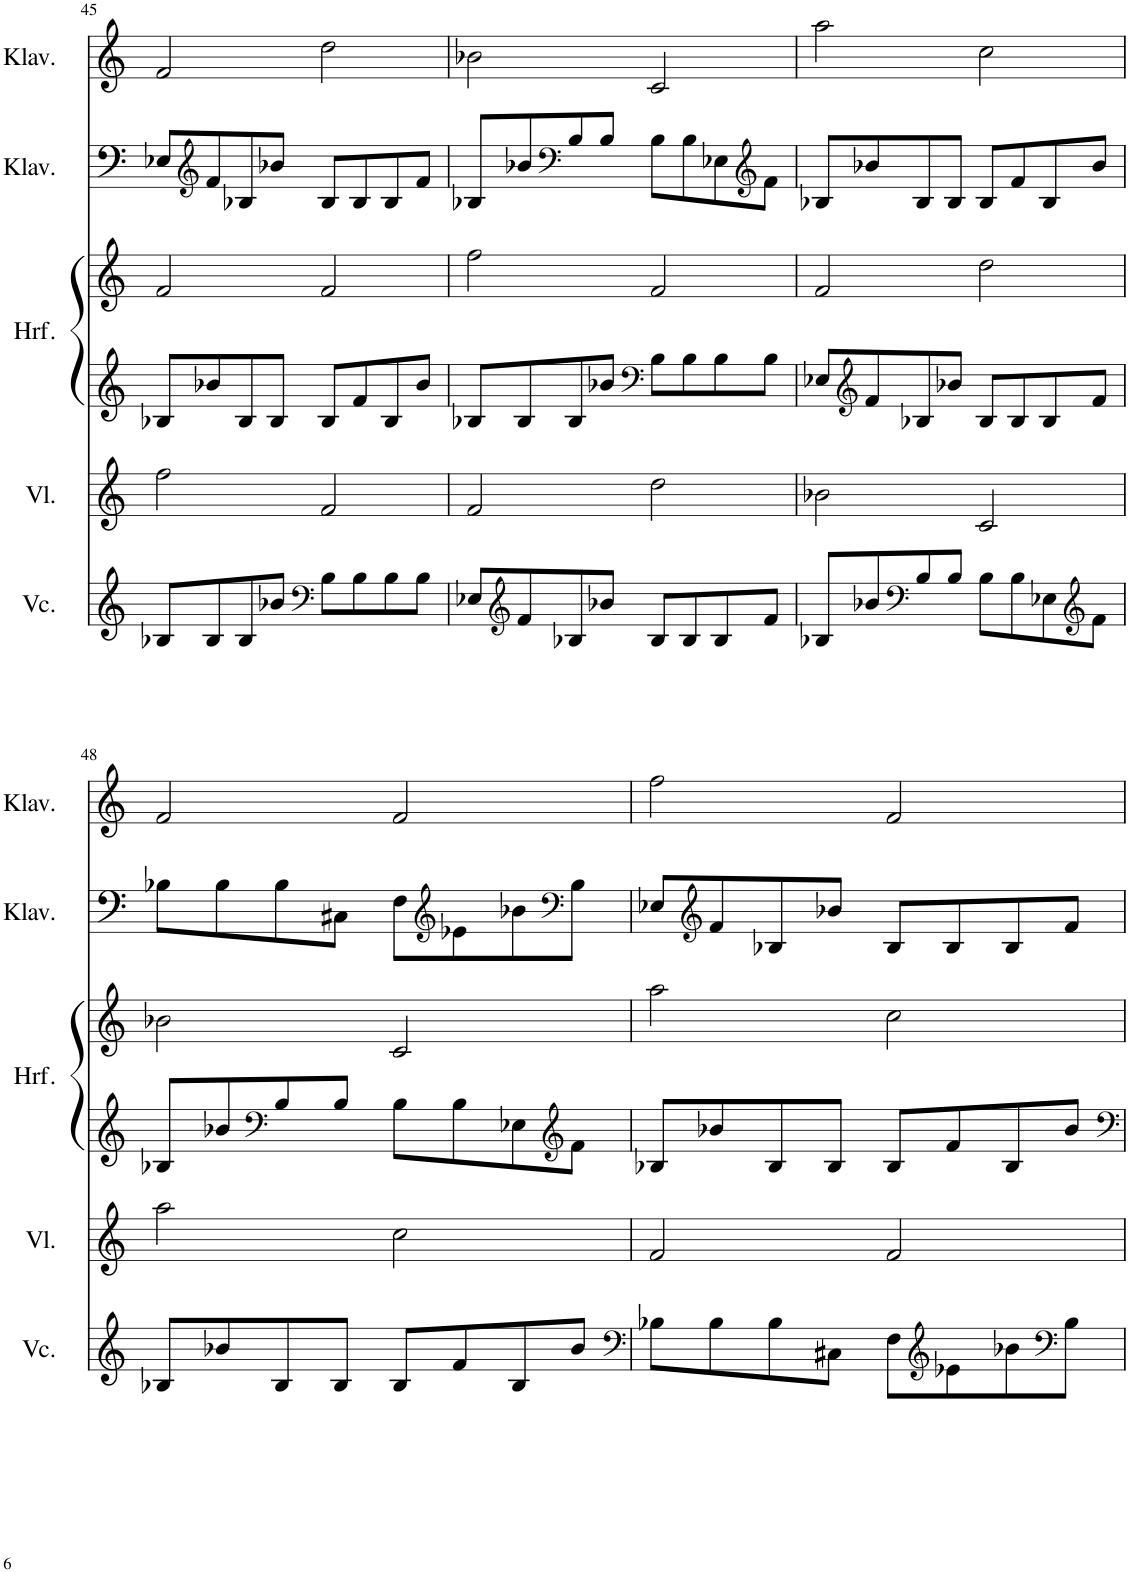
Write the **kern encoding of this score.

**kern	**kern	**kern	**kern	**kern	**kern
*part5	*part4	*part3	*part3	*part2	*part1
*staff6	*staff5	*staff4	*staff3	*staff2	*staff1
*I"Violoncello	*I"Violine	*I"Harfe	*	*I"Klavier	*I"Klavier
*I'Vc.	*I'Vl.	*I'Hrf.	*	*I'Klav.	*I'Klav.
!!LO:PB:g=z
*clefG2	*clefG2	*clefG2	*clefG2	*clefF4	*clefG2
*k[]	*k[]	*k[]	*k[]	*k[]	*k[]
*M4/4	*M4/4	*M4/4	*M4/4	*M4/4	*M4/4
=45	=45	=45	=45	=45	=45
8B-X/L	2ff\	8B-X/L	2f/	8E-X/L	2f/
*	*	*	*	*clefG2	*
8B-/	.	8b-X/	.	8f/	.
8B-/	.	8B-/	.	8B-X/	.
8b-X/J	.	8B-/J	.	8b-X/J	.
*clefF4	*	*	*	*	*
8B-\L	2f/	8B-/L	2f/	8B-/L	2dd\
8B-\	.	8f/	.	8B-/	.
8B-\	.	8B-/	.	8B-/	.
8B-\J	.	8b-/J	.	8f/J	.
=46	=46	=46	=46	=46	=46
8E-X/L	2f/	8B-X/L	2ff\	8B-X/L	2b-X\
*clefG2	*	*	*	*	*
8f/	.	8B-/	.	8b-X/	.
*	*	*	*	*clefF4	*
8B-X/	.	8B-/	.	8B-/	.
8b-X/J	.	8b-X/J	.	8B-/J	.
*	*	*clefF4	*	*	*
8B-/L	2dd\	8B-\L	2f/	8B-\L	2c/
8B-/	.	8B-\	.	8B-\	.
8B-/	.	8B-\	.	8E-X\	.
*	*	*	*	*clefG2	*
8f/J	.	8B-\J	.	8f\J	.
=47	=47	=47	=47	=47	=47
8B-X/L	2b-X\	8E-X/L	2f/	8B-X/L	2aa\
*	*	*clefG2	*	*	*
8b-X/	.	8f/	.	8b-X/	.
*clefF4	*	*	*	*	*
8B-/	.	8B-X/	.	8B-/	.
8B-/J	.	8b-X/J	.	8B-/J	.
8B-\L	2c/	8B-/L	2dd\	8B-/L	2cc\
8B-\	.	8B-/	.	8f/	.
8E-X\	.	8B-/	.	8B-/	.
*clefG2	*	*	*	*	*
8f\J	.	8f/J	.	8b-/J	.
!!LO:LB:g=z
=48	=48	=48	=48	=48	=48
8B-X/L	2aa\	8B-X/L	2b-X\	8B-X\L	2f/
8b-X/	.	8b-X/	.	8B-\	.
*	*	*clefF4	*	*	*
8B-/	.	8B-/	.	8B-\	.
8B-/J	.	8B-/J	.	8C#X\J	.
8B-/L	2cc\	8B-\L	2c/	8F\L	2f/
*	*	*	*	*clefG2	*
8f/	.	8B-\	.	8e-X\	.
8B-/	.	8E-X\	.	8b-X\	.
*	*	*clefG2	*	*clefF4	*
8b-/J	.	8f\J	.	8B-\J	.
=49	=49	=49	=49	=49	=49
*clefF4	*	*	*	*	*
8B-X\L	2f/	8B-X/L	2aa\	8E-X/L	2ff\
*	*	*	*	*clefG2	*
8B-\	.	8b-X/	.	8f/	.
8B-\	.	8B-/	.	8B-X/	.
8C#X\J	.	8B-/J	.	8b-X/J	.
8F\L	2f/	8B-/L	2cc\	8B-/L	2f/
*clefG2	*	*	*	*	*
8e-X\	.	8f/	.	8B-/	.
8b-X\	.	8B-/	.	8B-/	.
*clefF4	*	*	*	*	*
8B-\J	.	8b-/J	.	8f/J	.
=	=	=	=	=	=
*-	*-	*-	*-	*-	*-
